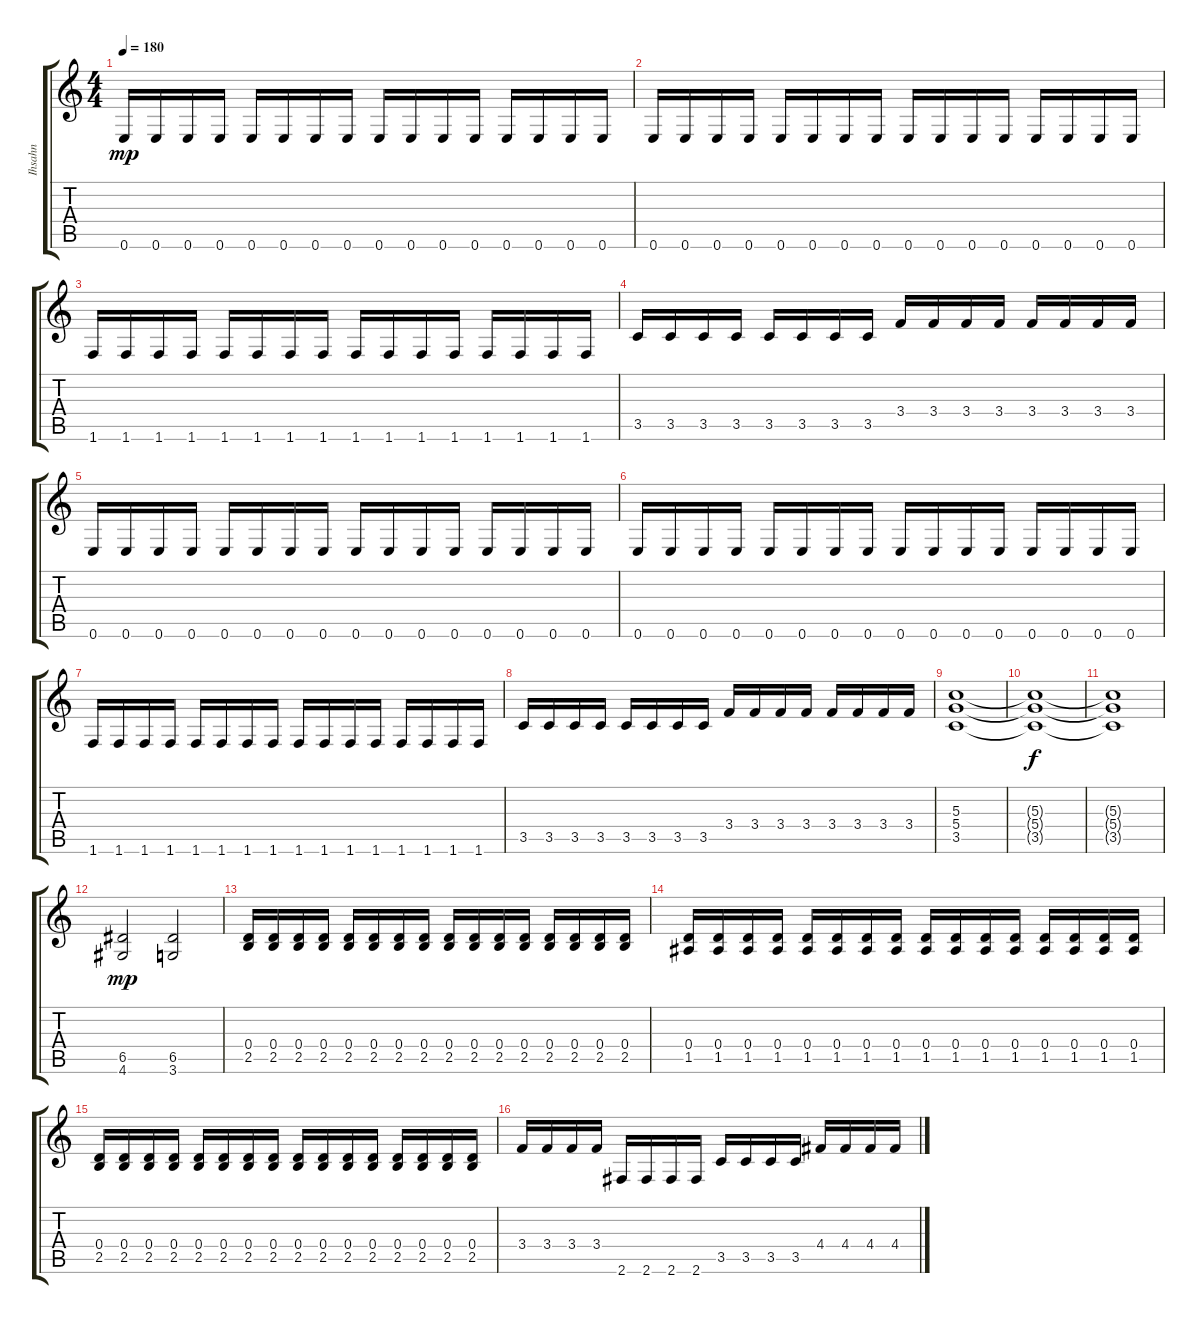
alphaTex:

\track ("Ihsahn" "Ihsahn") {instrument distortionguitar}
\staff {score tabs}
\tuning (E4 B3 G3 D3 A2 E2) {hide}
\ts (4 4)
\tempo 180
\clef g2
\ks c
0.6.16{dy mp} 0.6.16 0.6.16 0.6.16 0.6.16 0.6.16 0.6.16 0.6.16 0.6.16 0.6.16 0.6.16 0.6.16 0.6.16 0.6.16 0.6.16 0.6.16 |
0.6.16 0.6.16 0.6.16 0.6.16 0.6.16 0.6.16 0.6.16 0.6.16 0.6.16 0.6.16 0.6.16 0.6.16 0.6.16 0.6.16 0.6.16 0.6.16 |
1.6.16 1.6.16 1.6.16 1.6.16 1.6.16 1.6.16 1.6.16 1.6.16 1.6.16 1.6.16 1.6.16 1.6.16 1.6.16 1.6.16 1.6.16 1.6.16 |
3.5.16 3.5.16 3.5.16 3.5.16 3.5.16 3.5.16 3.5.16 3.5.16 3.4.16 3.4.16 3.4.16 3.4.16 3.4.16 3.4.16 3.4.16 3.4.16 |
0.6.16 0.6.16 0.6.16 0.6.16 0.6.16 0.6.16 0.6.16 0.6.16 0.6.16 0.6.16 0.6.16 0.6.16 0.6.16 0.6.16 0.6.16 0.6.16 |
0.6.16 0.6.16 0.6.16 0.6.16 0.6.16 0.6.16 0.6.16 0.6.16 0.6.16 0.6.16 0.6.16 0.6.16 0.6.16 0.6.16 0.6.16 0.6.16 |
1.6.16 1.6.16 1.6.16 1.6.16 1.6.16 1.6.16 1.6.16 1.6.16 1.6.16 1.6.16 1.6.16 1.6.16 1.6.16 1.6.16 1.6.16 1.6.16 |
3.5.16 3.5.16 3.5.16 3.5.16 3.5.16 3.5.16 3.5.16 3.5.16 3.4.16 3.4.16 3.4.16 3.4.16 3.4.16 3.4.16 3.4.16 3.4.16 |
(5.3 5.4 3.5).1 |
(5.3{t} 5.4{t} 3.5{t}).1{dy f} |
(5.3{t} 5.4{t} 3.5{t}).1 |
(6.5 4.6).2{dy mp} (6.5 3.6).2 |
(0.4 2.5).16 (0.4 2.5).16 (0.4 2.5).16 (0.4 2.5).16 (0.4 2.5).16 (0.4 2.5).16 (0.4 2.5).16 (0.4 2.5).16 (0.4 2.5).16 (0.4 2.5).16 (0.4 2.5).16 (0.4 2.5).16 (0.4 2.5).16 (0.4 2.5).16 (0.4 2.5).16 (0.4 2.5).16 |
(0.4 1.5).16 (0.4 1.5).16 (0.4 1.5).16 (0.4 1.5).16 (0.4 1.5).16 (0.4 1.5).16 (0.4 1.5).16 (0.4 1.5).16 (0.4 1.5).16 (0.4 1.5).16 (0.4 1.5).16 (0.4 1.5).16 (0.4 1.5).16 (0.4 1.5).16 (0.4 1.5).16 (0.4 1.5).16 |
(0.4 2.5).16 (0.4 2.5).16 (0.4 2.5).16 (0.4 2.5).16 (0.4 2.5).16 (0.4 2.5).16 (0.4 2.5).16 (0.4 2.5).16 (0.4 2.5).16 (0.4 2.5).16 (0.4 2.5).16 (0.4 2.5).16 (0.4 2.5).16 (0.4 2.5).16 (0.4 2.5).16 (0.4 2.5).16 |
3.4.16 3.4.16 3.4.16 3.4.16 2.6.16 2.6.16 2.6.16 2.6.16 3.5.16 3.5.16 3.5.16 3.5.16 4.4.16 4.4.16 4.4.16 4.4.16
